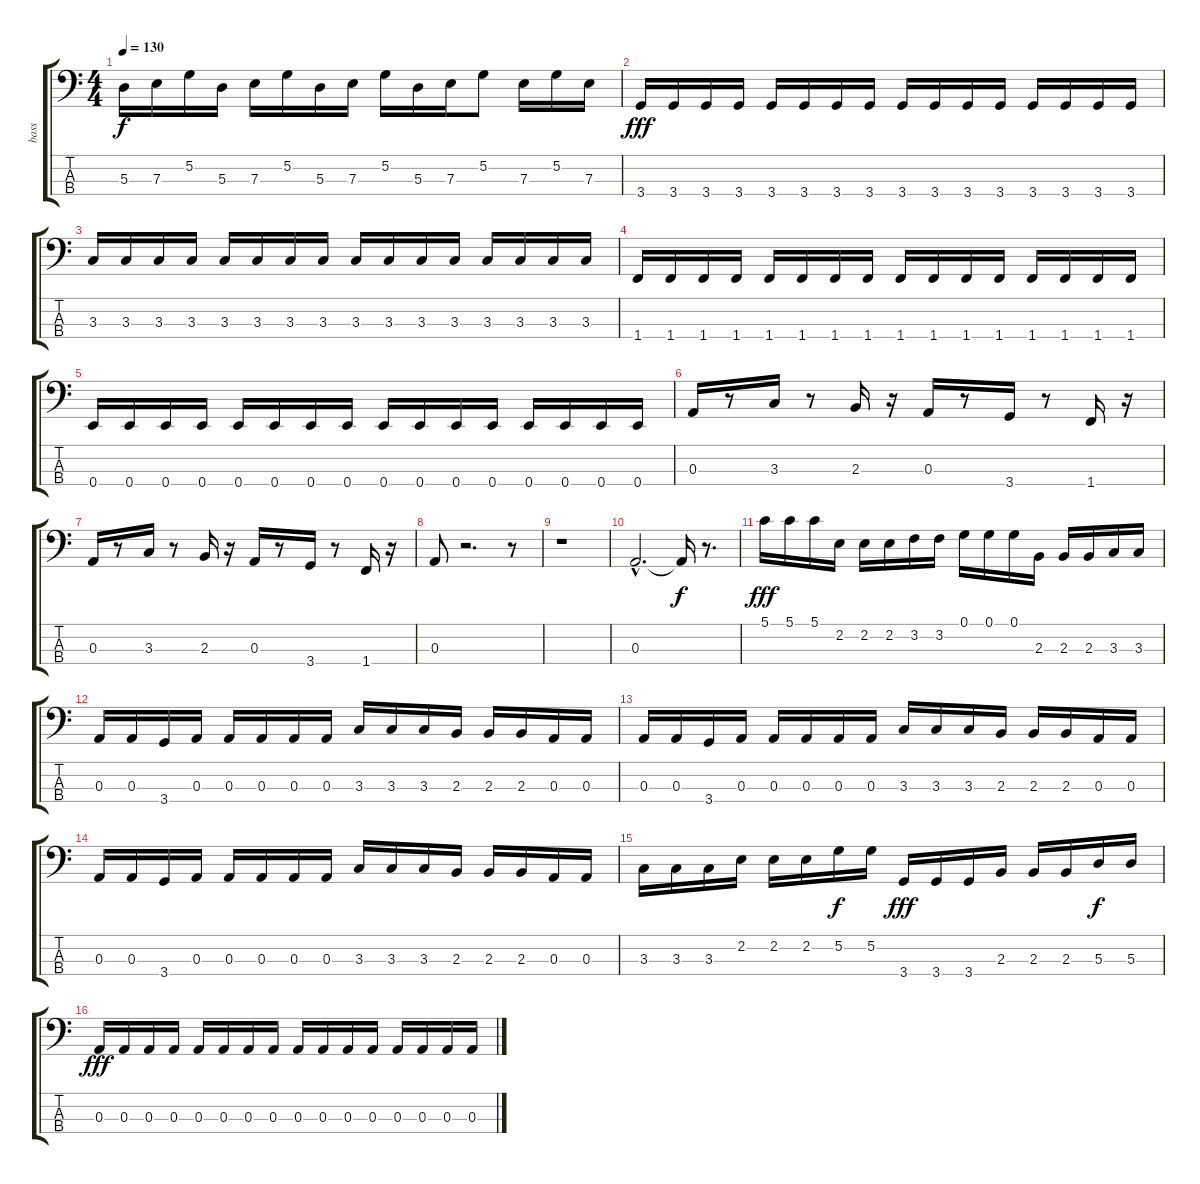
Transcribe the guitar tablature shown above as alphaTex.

\track ("bass" "bass") {instrument electricbassfinger}
\staff {score tabs}
\tuning (G2 D2 A1 E1) {hide}
\ts (4 4)
\tempo 130
\clef f4
\ks c
5.3.16{dy f} 7.3.16 5.2.16 5.3.16 7.3.16 5.2.16 5.3.16 7.3.16 5.2.16 5.3.16 7.3.16 5.2.8 7.3.16 5.2.16 7.3.16 |
3.4.16{dy fff} 3.4.16 3.4.16 3.4.16 3.4.16 3.4.16 3.4.16 3.4.16 3.4.16 3.4.16 3.4.16 3.4.16 3.4.16 3.4.16 3.4.16 3.4.16 |
3.3.16 3.3.16 3.3.16 3.3.16 3.3.16 3.3.16 3.3.16 3.3.16 3.3.16 3.3.16 3.3.16 3.3.16 3.3.16 3.3.16 3.3.16 3.3.16 |
1.4.16 1.4.16 1.4.16 1.4.16 1.4.16 1.4.16 1.4.16 1.4.16 1.4.16 1.4.16 1.4.16 1.4.16 1.4.16 1.4.16 1.4.16 1.4.16 |
0.4.16 0.4.16 0.4.16 0.4.16 0.4.16 0.4.16 0.4.16 0.4.16 0.4.16 0.4.16 0.4.16 0.4.16 0.4.16 0.4.16 0.4.16 0.4.16 |
0.3.16 r.8 3.3.16 r.8 2.3.16 r.16 0.3.16 r.8 3.4.16 r.8 1.4.16 r.16 |
0.3.16 r.8 3.3.16 r.8 2.3.16 r.16 0.3.16 r.8 3.4.16 r.8 1.4.16 r.16 |
0.3.8 r.2{d} r.8 |
r.1 |
0.3{hac}.2{d} 0.3{t}.16{dy f} r.8{d} |
5.1.16{dy fff} 5.1.16 5.1.16 2.2.16 2.2.16 2.2.16 3.2.16 3.2.16 0.1.16 0.1.16 0.1.16 2.3.16 2.3.16 2.3.16 3.3.16 3.3.16 |
0.3.16 0.3.16 3.4.16 0.3.16 0.3.16 0.3.16 0.3.16 0.3.16 3.3.16 3.3.16 3.3.16 2.3.16 2.3.16 2.3.16 0.3.16 0.3.16 |
0.3.16 0.3.16 3.4.16 0.3.16 0.3.16 0.3.16 0.3.16 0.3.16 3.3.16 3.3.16 3.3.16 2.3.16 2.3.16 2.3.16 0.3.16 0.3.16 |
0.3.16 0.3.16 3.4.16 0.3.16 0.3.16 0.3.16 0.3.16 0.3.16 3.3.16 3.3.16 3.3.16 2.3.16 2.3.16 2.3.16 0.3.16 0.3.16 |
3.3.16 3.3.16 3.3.16 2.2.16 2.2.16 2.2.16 5.2.16{dy f} 5.2.16 3.4.16{dy fff} 3.4.16 3.4.16 2.3.16 2.3.16 2.3.16 5.3.16{dy f} 5.3.16 |
0.3.16{dy fff} 0.3.16 0.3.16 0.3.16 0.3.16 0.3.16 0.3.16 0.3.16 0.3.16 0.3.16 0.3.16 0.3.16 0.3.16 0.3.16 0.3.16 0.3.16
